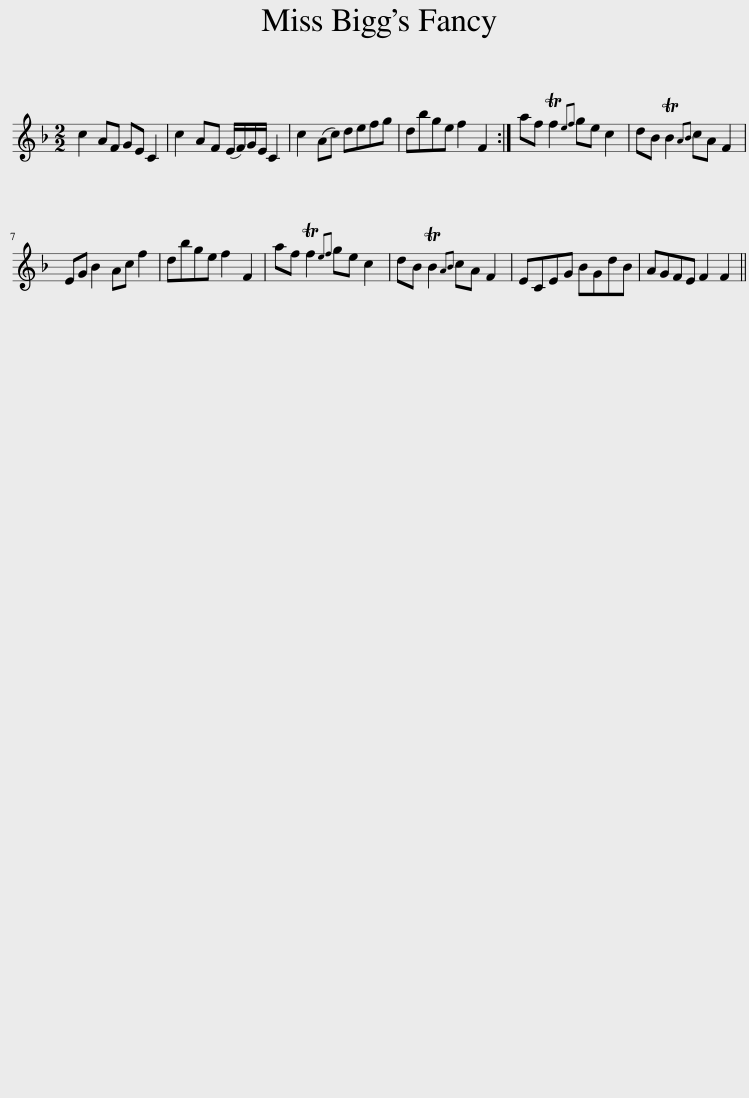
X:1
L:1/8
M:2/2
I:linebreak $
K:F
V:1 treble
V:1
 c2 AF GE C2 | c2 AF (E/F/)G/E/ C2 | c2 (Ac) defg | dbge f2 F2 :| af Tf2{ef} ge c2 | %5
 dB TB2{AB} cA F2 |$ EG B2 Ac f2 | dbge f2 F2 | af Tf2{ef} ge c2 | dB TB2{AB} cA F2 | %10
 ECEG BGdB | AGFE F2 F2 || %12
